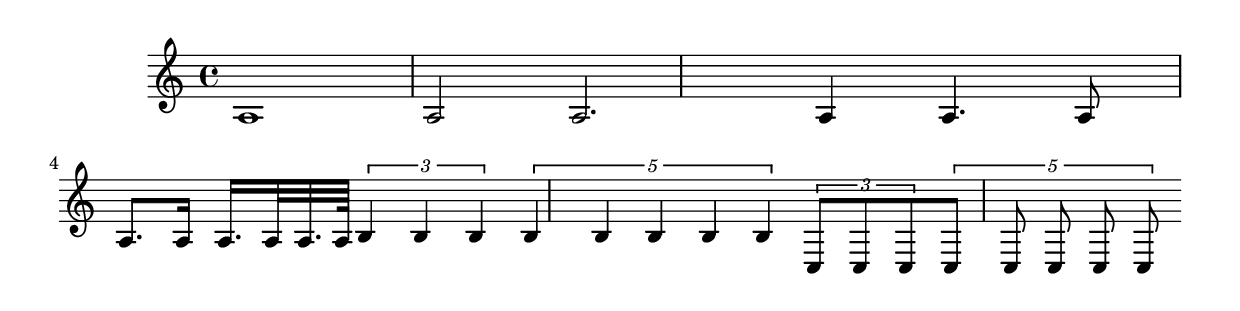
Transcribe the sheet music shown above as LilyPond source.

\version "1.3.146"

\header {
texidoc = "

Midi2ly tuplet test.

@example
  python scripts/midi2ly.py --duration-quant=32 \
      --allow-tuplet=4*2/3 \
      --allow-tuplet=8*2/3 \
      --allow-tuplet=4*3/5 \
      --allow-tuplet=8*3/5 \
      tu.midi 
@end example
"

}


\score { 
  \context Voice \notes {

    a1 a2 a2. a4 a4. a8 a8. a16 a16. a32 a32. a64

    \times 2/3 { b4 b4 b4 }
    \times 3/5 { b4 b4 b4 b4 b4 }

    \times 2/3 { c8 c8 c8 }
    \times 3/5 { c8 c8 c8 c8 c8 }

  }
  \paper { }  
  \midi { }
}
